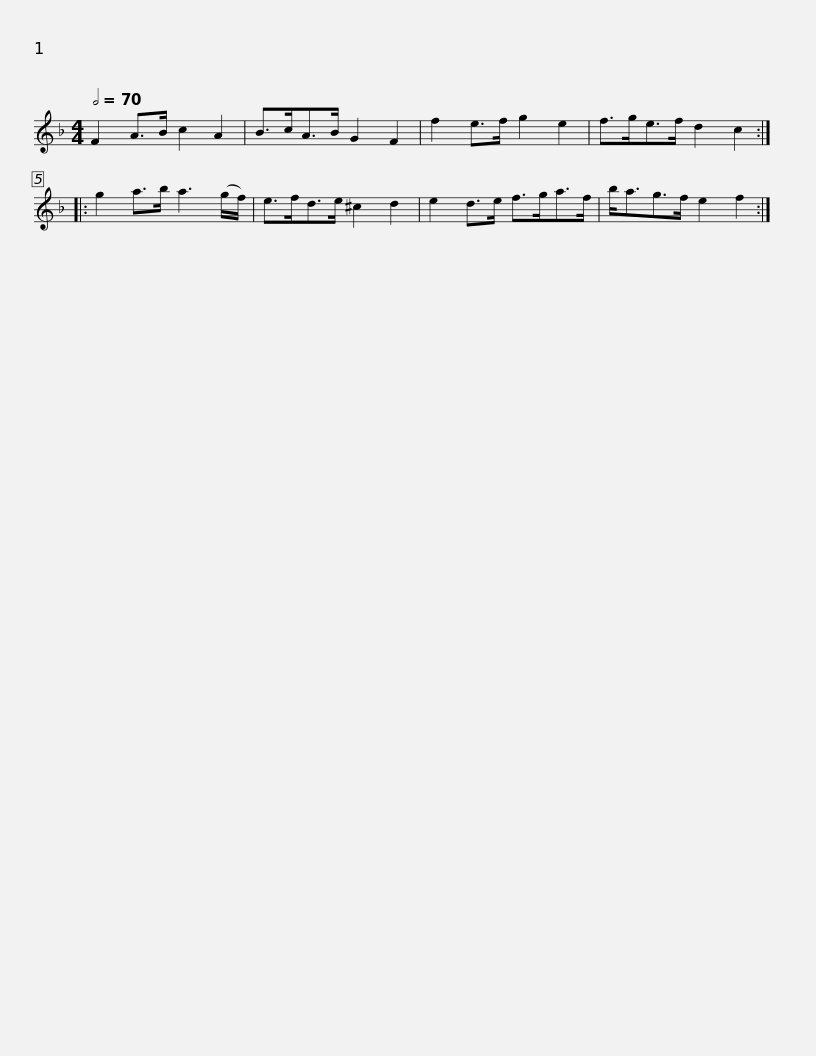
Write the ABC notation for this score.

X:1
L:1/8
Q:1/2=70
M:4/4
I:linebreak $
K:F
V:1 treble
V:1
 F2 A>B c2 A2 | B>cA>B G2 F2 | f2 e>f g2 e2 | f>ge>f d2 c2 :: g2 a>b a3 (g/f/) | %5
 e>fd>e ^c2 d2 |$ e2 d>e f>ga>f | b<ag>f e2 f2 :| %8
